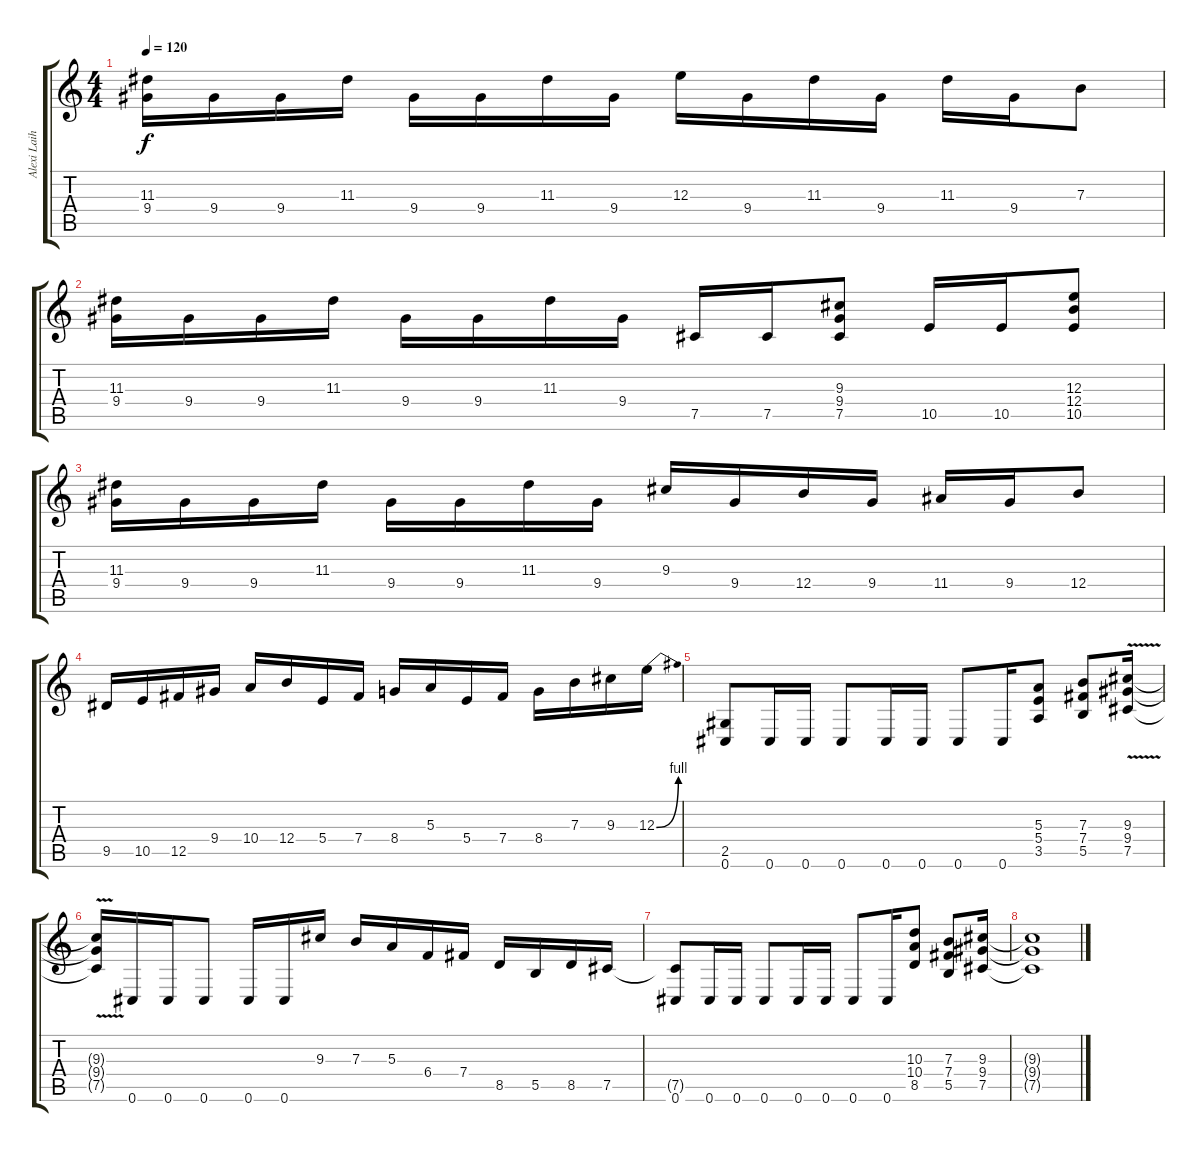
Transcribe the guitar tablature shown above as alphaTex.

\track ("Alexi Laiho" "Alexi Laih") {instrument overdrivenguitar}
\staff {score tabs}
\tuning (Db4 Ab3 E3 B2 Gb2 Db2) {hide}
\ts (4 4)
\tempo 120
\clef g2
\ks c
(11.3 9.4).16{dy f} 9.4.16 9.4.16 11.3.16 9.4.16 9.4.16 11.3.16 9.4.16 12.3.16 9.4.16 11.3.16 9.4.16 11.3.16 9.4.16 7.3.8 |
(11.3 9.4).16 9.4.16 9.4.16 11.3.16 9.4.16 9.4.16 11.3.16 9.4.16 7.5.16 7.5.16 (9.3 9.4 7.5).8 10.5.16 10.5.16 (12.3 12.4 10.5).8 |
(11.3 9.4).16 9.4.16 9.4.16 11.3.16 9.4.16 9.4.16 11.3.16 9.4.16 9.3.16 9.4.16 12.4.16 9.4.16 11.4.16 9.4.16 12.4.8 |
9.5.16 10.5.16 12.5.16 9.4.16 10.4.16 12.4.16 5.4.16 7.4.16 8.4.16 5.3.16 5.4.16 7.4.16 8.4.16 7.3.16 9.3.16 12.3{be (bend 0 0 60 4)}.16 |
(2.5 0.6).8 0.6.16 0.6.16 0.6.8 0.6.16 0.6.16 0.6.8 0.6.16 (5.3 5.4 3.5).8 (7.3 7.4 5.5).8 (9.3{v} 9.4{v} 7.5).16 |
(9.3{t} 9.4{t} 7.5{t}).16 0.6.16 0.6.16 0.6.8 0.6.16 0.6.16 9.3.16 7.3.16 5.3.16 6.4.16 7.4.16 8.5.16 5.5.16 8.5.16 7.5.16 |
(7.5{t} 0.6).8{instrument overdrivenguitar} 0.6.16 0.6.16 0.6.8 0.6.16 0.6.16 0.6.8 0.6.16 (10.3 10.4 8.5).8 (7.3 7.4 5.5).8 (9.3 9.4 7.5).16 |
(9.3{t} 9.4{t} 7.5{t}).1
